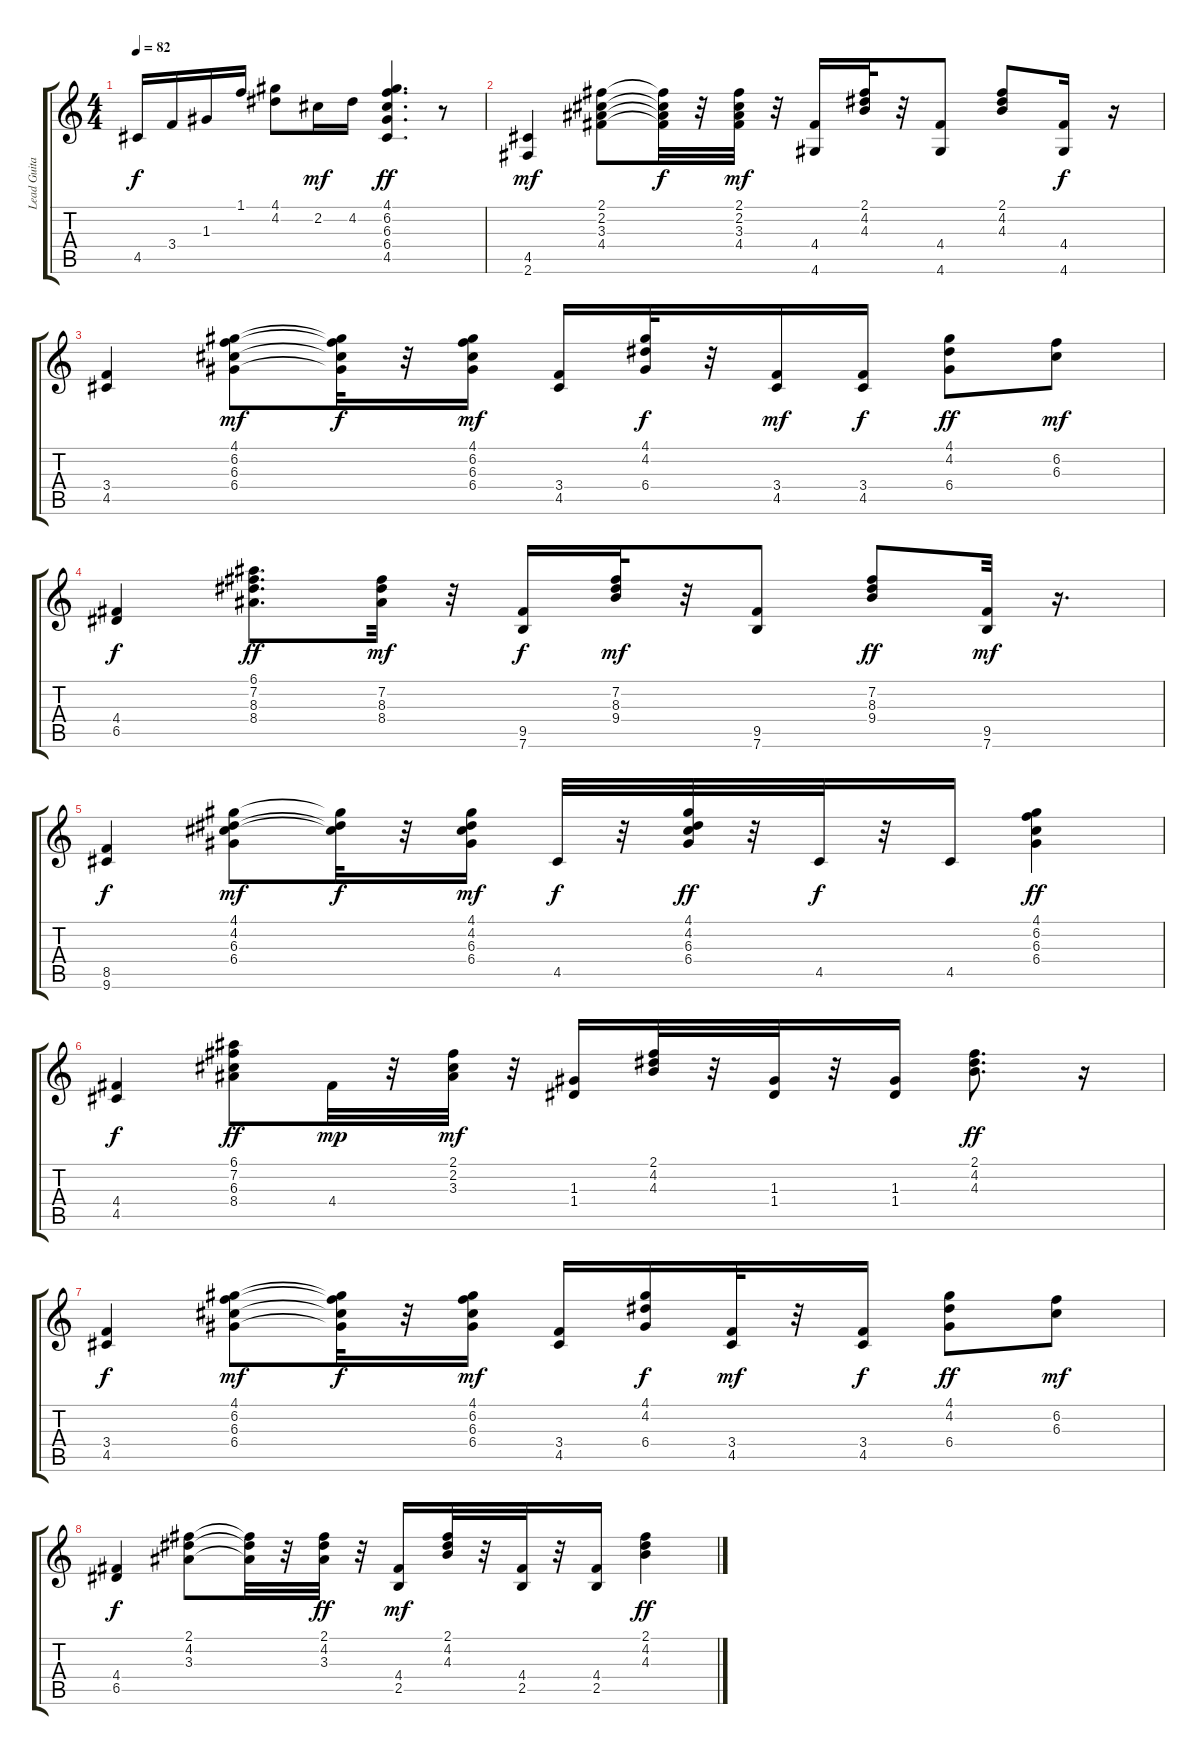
\track ("Lead Guitar" "Lead Guita") {instrument acousticguitarsteel}
\staff {score tabs}
\tuning (E4 B3 G3 D3 A2 E2) {hide}
\ts (4 4)
\tempo 82
\clef g2
\ks c
4.5.16{dy f} 3.4.16 1.3.16 1.1.16 (4.1 4.2).8 2.2.16{dy mf} 4.2.16 (4.1 6.2 6.3 6.4 4.5).4{d dy ff} r.8 |
(4.5 2.6).4{dy mf} (2.1 2.2 3.3 4.4).8 (2.1{t} 2.2{t} 3.3{t} 4.4{t}).32{dy f} r.32 (2.1 2.2 3.3 4.4).32{dy mf} r.32 (4.4 4.6).16 (2.1 4.2 4.3).32 r.32 (4.4 4.6).8 (2.1 4.2 4.3).8 (4.4 4.6).16{dy f} r.16 |
(3.4 4.5).4 (4.1 6.2 6.3 6.4).8{dy mf} (4.1{t} 6.2{t} 6.3{t} 6.4{t}).32{dy f} r.32 (4.1 6.2 6.3 6.4).16{dy mf} (3.4 4.5).16 (4.1 4.2 6.4).32{dy f} r.32 (3.4 4.5).16{dy mf} (3.4 4.5).16{dy f} (4.1 4.2 6.4).8{dy ff} (6.2 6.3).8{dy mf} |
(4.4 6.5).4{dy f} (6.1 7.2 8.3 8.4).8{d dy ff} (7.2 8.3 8.4).32{dy mf} r.32 (9.5 7.6).16{dy f} (7.2 8.3 9.4).32{dy mf} r.32 (9.5 7.6).8 (7.2 8.3 9.4).8{dy ff} (9.5 7.6).32{dy mf} r.16{d} |
(8.5 9.6).4{dy f} (4.1 4.2 6.3 6.4).8{dy mf} (4.1{t} 4.2{t} 6.3{t}).32{dy f} r.32 (4.1 4.2 6.3 6.4).16{dy mf} 4.5.32{dy f} r.32 (4.1 4.2 6.3 6.4).32{dy ff} r.32 4.5.32{dy f} r.32 4.5.16 (4.1 6.2 6.3 6.4).4{dy ff} |
(4.4 4.5).4{dy f} (6.1 7.2 6.3 8.4).8{dy ff} 4.4.32{dy mp} r.32 (2.1 2.2 3.3).32{dy mf} r.32 (1.3 1.4).16 (2.1 4.2 4.3).32 r.32 (1.3 1.4).32 r.32 (1.3 1.4).16 (2.1 4.2 4.3).8{d dy ff} r.16 |
(3.4 4.5).4{dy f} (4.1 6.2 6.3 6.4).8{dy mf} (4.1{t} 6.2{t} 6.3{t} 6.4{t}).32{dy f} r.32 (4.1 6.2 6.3 6.4).16{dy mf} (3.4 4.5).16 (4.1 4.2 6.4).16{dy f} (3.4 4.5).32{dy mf} r.32 (3.4 4.5).16{dy f} (4.1 4.2 6.4).8{dy ff} (6.2 6.3).8{dy mf} |
(4.4 6.5).4{dy f} (2.1 4.2 3.3).8 (2.1{t} 4.2{t} 3.3{t}).32 r.32 (2.1 4.2 3.3).32{dy ff} r.32 (4.4 2.5).16{dy mf} (2.1 4.2 4.3).32 r.32 (4.4 2.5).32 r.32 (4.4 2.5).16 (2.1 4.2 4.3).4{dy ff}
